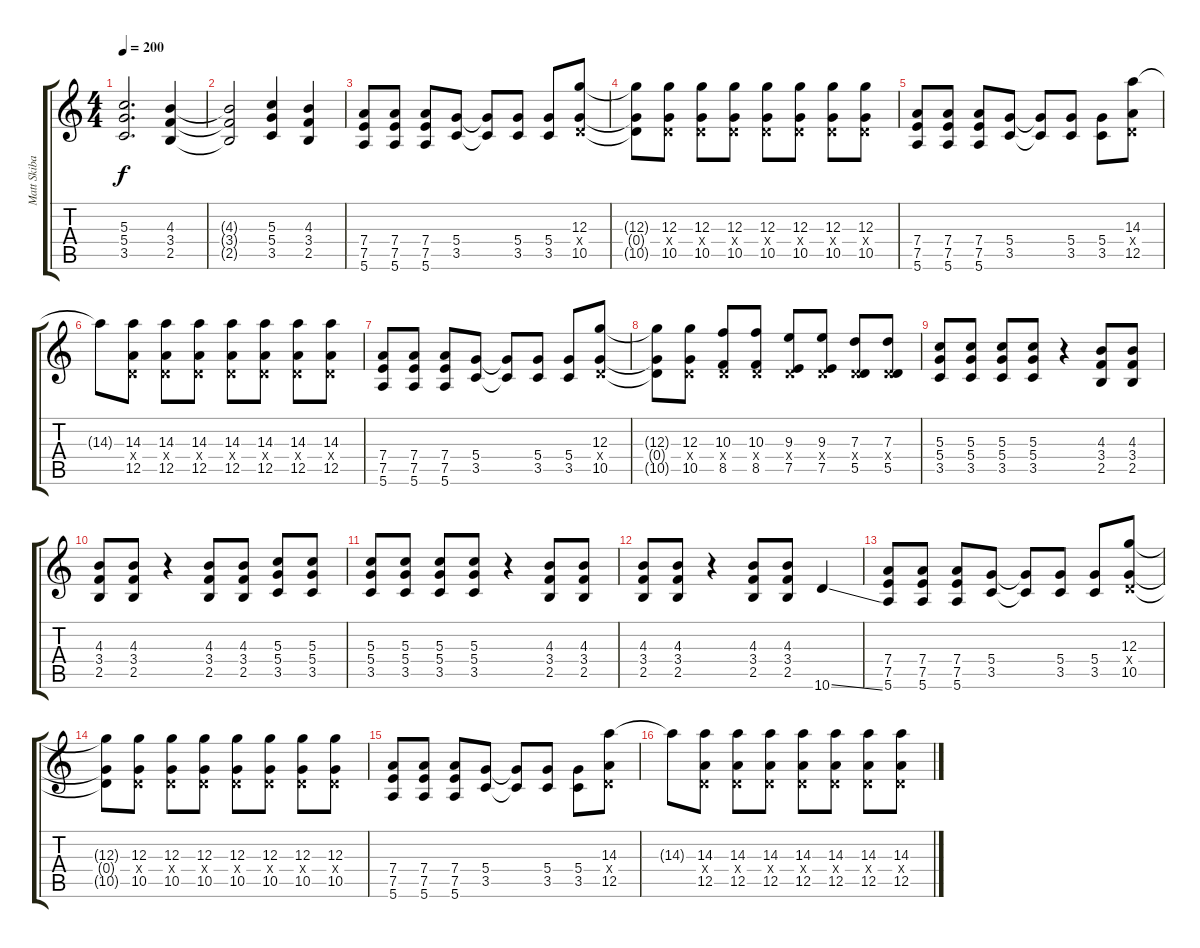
\track ("Matt Skiba" "Matt Skiba") {instrument distortionguitar}
\staff {score tabs}
\tuning (E4 B3 G3 D3 A2 E2) {hide}
\ts (4 4)
\tempo 200
\clef g2
\ks c
(5.3 5.4 3.5).2{d dy f} (4.3 3.4 2.5).4 |
(4.3{t} 3.4{t} 2.5{t}).2 (5.3 5.4 3.5).4 (4.3 3.4 2.5).4 |
(7.4 7.5 5.6).8 (7.4 7.5 5.6).8 (7.4 7.5 5.6).8 (5.4 3.5).8 (5.4{t} 3.5{t}).8 (5.4 3.5).8 (5.4 3.5).8 (12.3 0.4{x} 10.5).8 |
(12.3{t} 0.4{t} 10.5{t}).8 (12.3 0.4{x} 10.5).8 (12.3 0.4{x} 10.5).8 (12.3 0.4{x} 10.5).8 (12.3 0.4{x} 10.5).8 (12.3 0.4{x} 10.5).8 (12.3 0.4{x} 10.5).8 (12.3 0.4{x} 10.5).8 |
(7.4 7.5 5.6).8 (7.4 7.5 5.6).8 (7.4 7.5 5.6).8 (5.4 3.5).8 (5.4{t} 3.5{t}).8 (5.4 3.5).8 (5.4 3.5).8 (14.3 0.4{x} 12.5).8 |
14.3{t}.8 (14.3 0.4{x} 12.5).8 (14.3 0.4{x} 12.5).8 (14.3 0.4{x} 12.5).8 (14.3 0.4{x} 12.5).8 (14.3 0.4{x} 12.5).8 (14.3 0.4{x} 12.5).8 (14.3 0.4{x} 12.5).8 |
(7.4 7.5 5.6).8 (7.4 7.5 5.6).8 (7.4 7.5 5.6).8 (5.4 3.5).8 (5.4{t} 3.5{t}).8 (5.4 3.5).8 (5.4 3.5).8 (12.3 0.4{x} 10.5).8 |
(12.3{t} 0.4{t} 10.5{t}).8 (12.3 0.4{x} 10.5).8 (10.3 0.4{x} 8.5).8 (10.3 0.4{x} 8.5).8 (9.3 0.4{x} 7.5).8 (9.3 0.4{x} 7.5).8 (7.3 0.4{x} 5.5).8 (7.3 0.4{x} 5.5).8 |
(5.3 5.4 3.5).8 (5.3 5.4 3.5).8 (5.3 5.4 3.5).8 (5.3 5.4 3.5).8 r.4 (4.3 3.4 2.5).8 (4.3 3.4 2.5).8 |
(4.3 3.4 2.5).8 (4.3 3.4 2.5).8 r.4 (4.3 3.4 2.5).8 (4.3 3.4 2.5).8 (5.3 5.4 3.5).8 (5.3 5.4 3.5).8 |
(5.3 5.4 3.5).8 (5.3 5.4 3.5).8 (5.3 5.4 3.5).8 (5.3 5.4 3.5).8 r.4 (4.3 3.4 2.5).8 (4.3 3.4 2.5).8 |
(4.3 3.4 2.5).8 (4.3 3.4 2.5).8 r.4 (4.3 3.4 2.5).8 (4.3 3.4 2.5).8 10.6{ss}.4 |
(7.4 7.5 5.6).8 (7.4 7.5 5.6).8 (7.4 7.5 5.6).8 (5.4 3.5).8 (5.4{t} 3.5{t}).8 (5.4 3.5).8 (5.4 3.5).8 (12.3 0.4{x} 10.5).8 |
(12.3{t} 0.4{t} 10.5{t}).8 (12.3 0.4{x} 10.5).8 (12.3 0.4{x} 10.5).8 (12.3 0.4{x} 10.5).8 (12.3 0.4{x} 10.5).8 (12.3 0.4{x} 10.5).8 (12.3 0.4{x} 10.5).8 (12.3 0.4{x} 10.5).8 |
(7.4 7.5 5.6).8 (7.4 7.5 5.6).8 (7.4 7.5 5.6).8 (5.4 3.5).8 (5.4{t} 3.5{t}).8 (5.4 3.5).8 (5.4 3.5).8 (14.3 0.4{x} 12.5).8 |
14.3{t}.8 (14.3 0.4{x} 12.5).8 (14.3 0.4{x} 12.5).8 (14.3 0.4{x} 12.5).8 (14.3 0.4{x} 12.5).8 (14.3 0.4{x} 12.5).8 (14.3 0.4{x} 12.5).8 (14.3 0.4{x} 12.5).8
